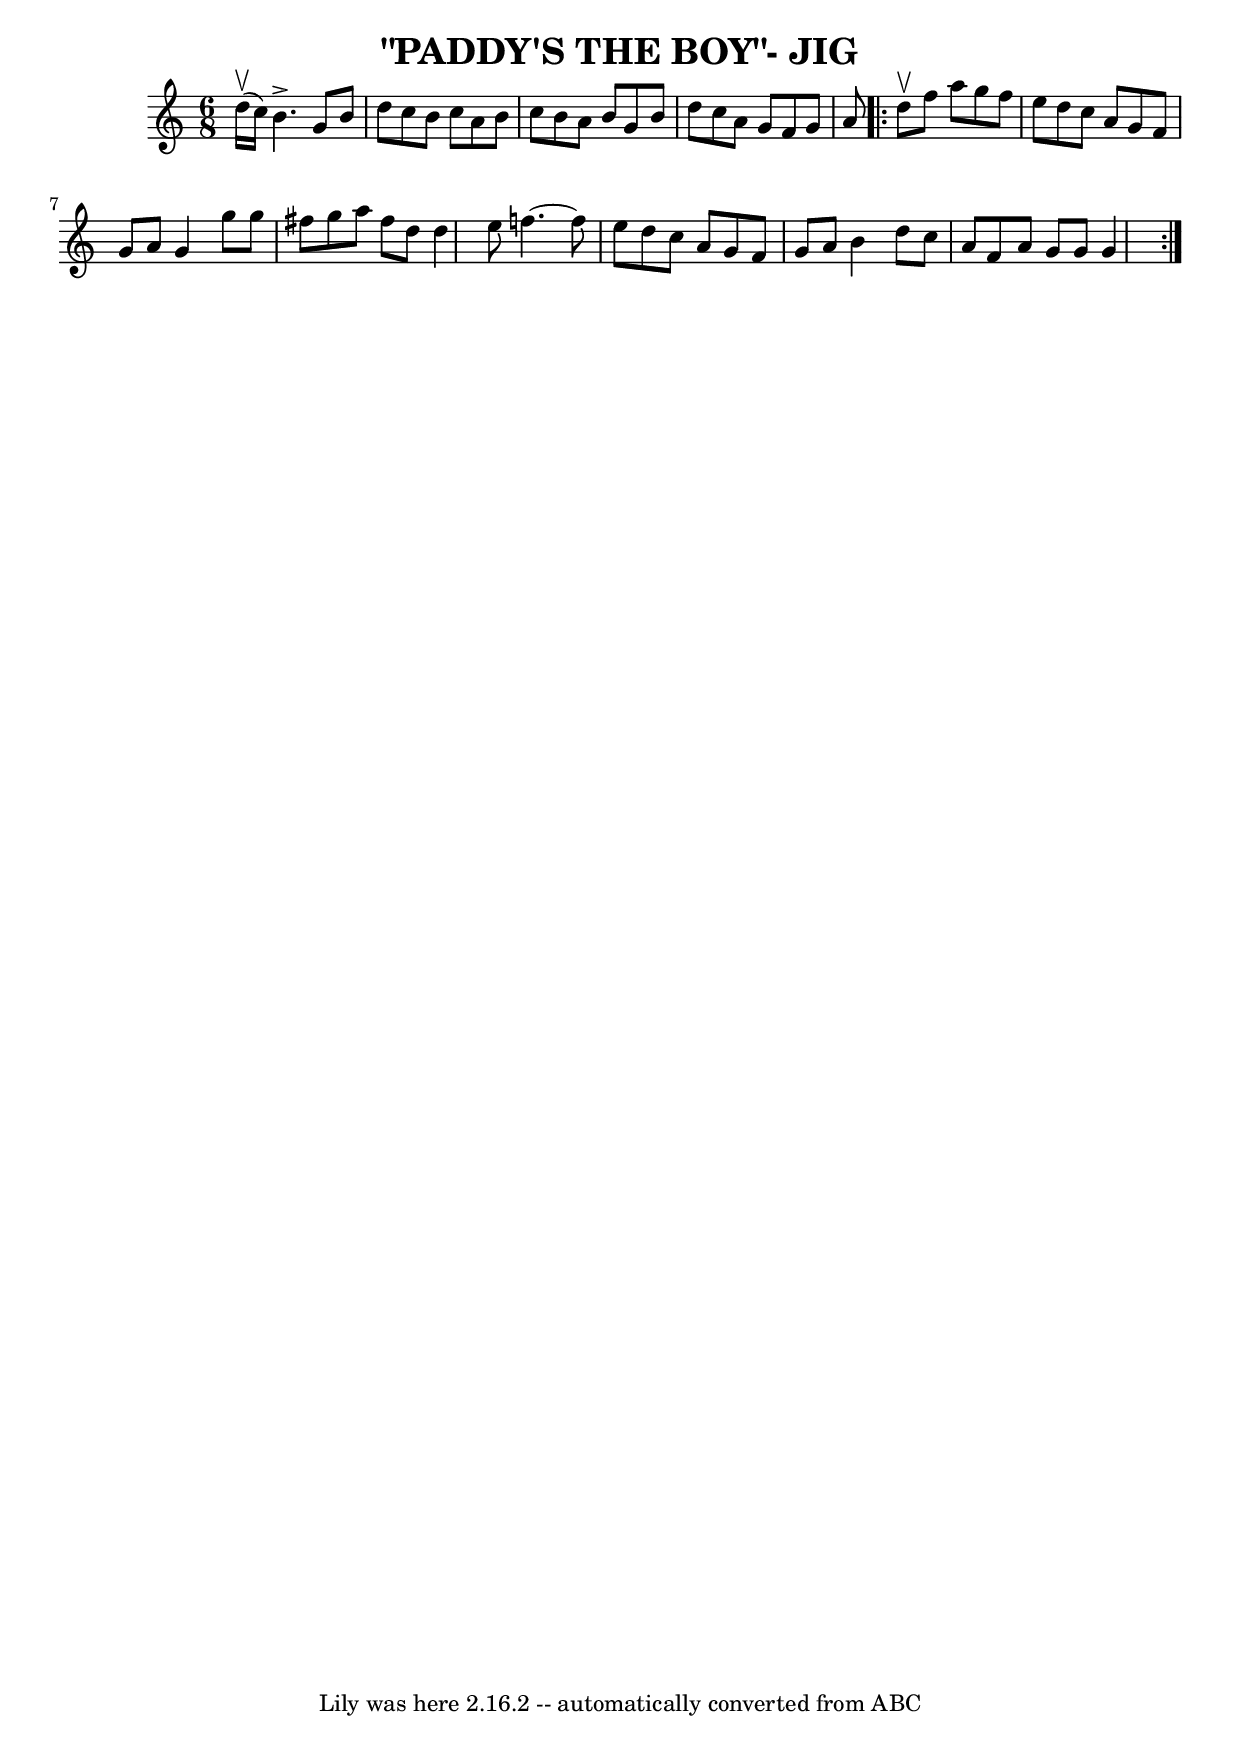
\version "2.7.40"
\include "Mammoth.ily"
\header {
	%% book = "Ryan's Mammoth Collection of Fiddle Tunes"
	crossRefNumber = "1"
	footnotes = ""
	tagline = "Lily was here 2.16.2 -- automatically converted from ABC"
	title = "\"PADDY'S THE BOY\"- JIG"
}
voicedefault =  {


\time 6/8 
\key g \mixolydian d''16 (^\upbow c''16)       |
   
b'4.^\accent g'8 b'8 d''8    |
 c''8 b'8 c''8 a'8    
b'8 c''8    |
 b'8 a'8 b'8 g'8 b'8 d''8    |
   
c''8 a'8 g'8 f'8 g'8 a'8        |
     \repeat volta 2 {   
d''8^\upbow       |
 f''8 a''8 g''8 f''8 e''8 d''8    
|
 c''8 a'8 g'8 f'8 g'8 a'8    |
 g'4 g''8    
g''8 fis''8 g''8    |
 a''8 fis''8 d''8 d''4 e''8     
   |
 f''!4.   ~ f''8 e''8 d''8    |
 c''8 a'8    
g'8 f'8 g'8 a'8    |
 b'4 d''8 c''8 a'8 f'8    
|
 a'8 g'8 g'8 g'4    }   
}

\score{
    <<

	\context Staff="default"
	{
	    \voicedefault 
	}

    >>
	\layout {
	}
	\midi {}
}
